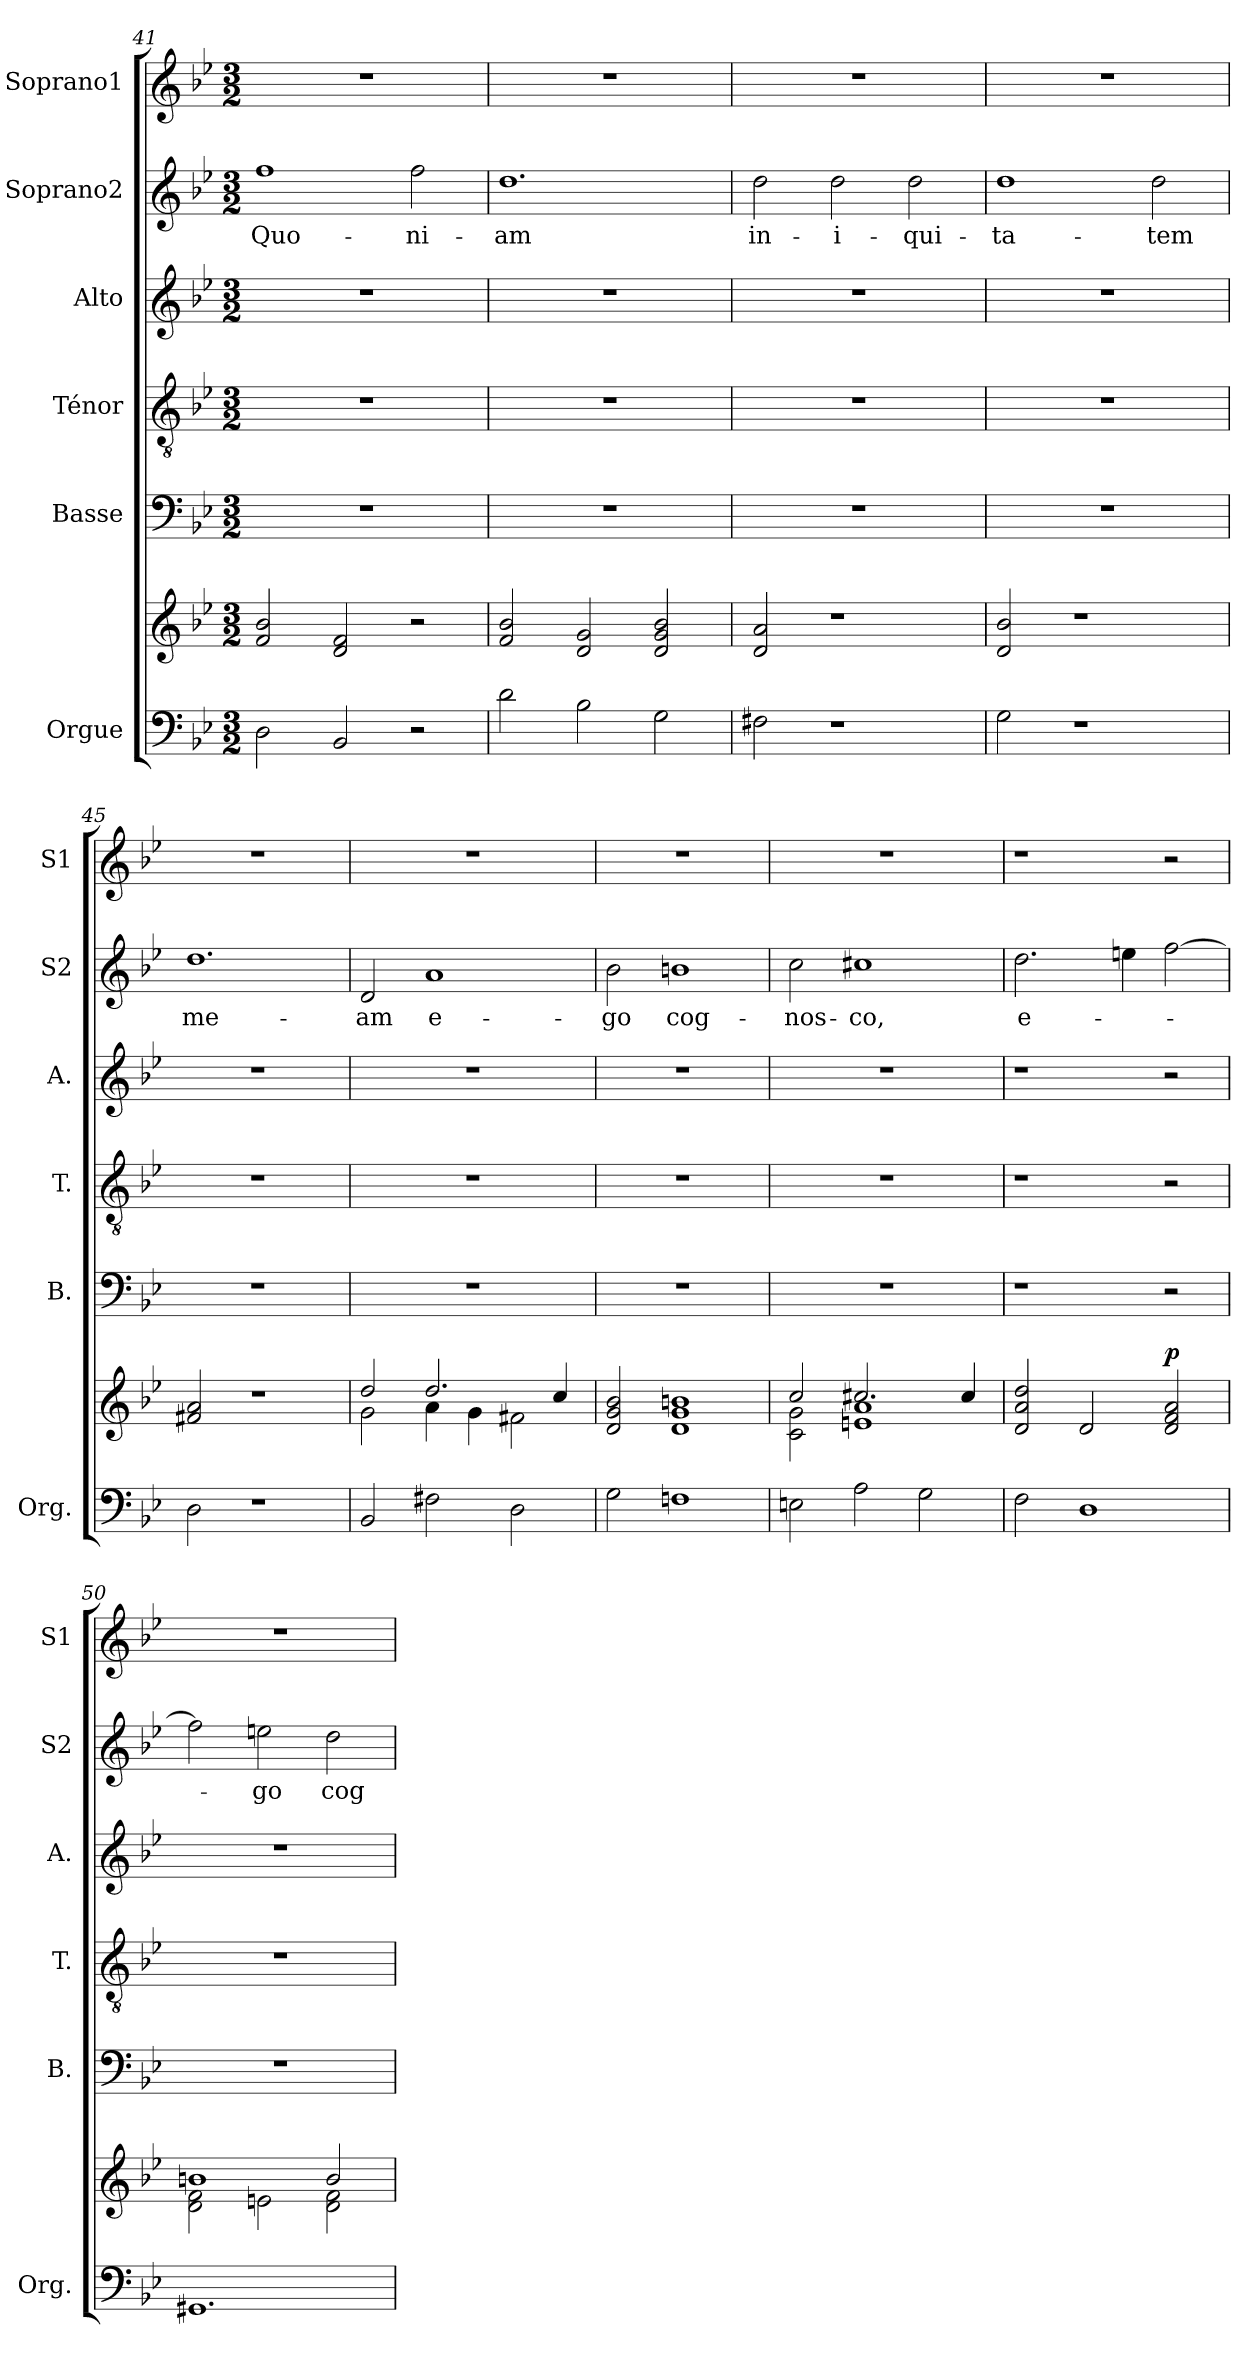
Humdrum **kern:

**kern	**kern	**dynam	**kern	**kern	**kern	**kern	**text	**kern
*part6	*part6	*part6	*part5	*part4	*part3	*part2	*part2	*part1
*staff7	*staff6	*staff6/7	*staff5	*staff4	*staff3	*staff2	*staff2	*staff1
*I"Orgue	*	*	*I"Basse	*I"Ténor	*I"Alto	*I"Soprano2	*	*I"Soprano1
*I'Org.	*	*	*I'B.	*I'T.	*I'A.	*I'S2	*	*I'S1
*clefF4	*clefG2	*	*clefF4	*clefGv2	*clefG2	*clefG2	*	*clefG2
*k[b-e-]	*k[b-e-]	*	*k[b-e-]	*k[b-e-]	*k[b-e-]	*k[b-e-]	*	*k[b-e-]
*M3/2	*M3/2	*	*M3/2	*M3/2	*M3/2	*M3/2	*	*M3/2
=41	=41	=41	=41	=41	=41	=41	=41	=41
!	!	!	!	!	!	!	!LO:LY:b	!
2D\	2f/ 2b-/	.	1.r	1.r	1.r	1ff	-Quo-	1.r
2BB-/	2d/ 2f/	.	.	.	.	.	.	.
!	!	!	!	!	!	!	!LO:LY:b	!
2r	2r	.	.	.	.	2ff\	-ni-	.
=42	=42	=42	=42	=42	=42	=42	=42	=42
!	!	!	!	!	!	!	!LO:LY:b	!
2d\	2f/ 2b-/	.	1.r	1.r	1.r	1.dd	-am	1.r
2B-\	2d/ 2g/	.	.	.	.	.	.	.
2G\	2d/ 2g/ 2b-/	.	.	.	.	.	.	.
!!LO:LB:g=z
=43	=43	=43	=43	=43	=43	=43	=43	=43
!	!	!	!	!	!	!	!LO:LY:b	!
2F#X\	2d/ 2a/	.	1.r	1.r	1.r	2dd\	in-	1.r
!	!	!	!	!	!	!	!LO:LY:b	!
1r	1r	.	.	.	.	2dd\	-i-	.
!	!	!	!	!	!	!	!LO:LY:b	!
.	.	.	.	.	.	2dd\	-qui-	.
=44	=44	=44	=44	=44	=44	=44	=44	=44
!	!	!	!	!	!	!	!LO:LY:b	!
2G\	2d/ 2b-/	.	1.r	1.r	1.r	1dd	-ta-	1.r
1r	1r	.	.	.	.	.	.	.
!	!	!	!	!	!	!	!LO:LY:b	!
.	.	.	.	.	.	2dd\	-tem	.
=45	=45	=45	=45	=45	=45	=45	=45	=45
!	!	!	!	!	!	!	!LO:LY:b	!
2D\	2f#X/ 2a/	.	1.r	1.r	1.r	1.dd	me-	1.r
1r	1r	.	.	.	.	.	.	.
=46	=46	=46	=46	=46	=46	=46	=46	=46
*	*^	*	*	*	*	*	*	*
!	!	!	!	!	!	!	!	!LO:LY:b	!
2BB-/	2dd/	2g\	.	1.r	1.r	1.r	2d/	-am	1.r
!	!	!	!	!	!	!	!	!LO:LY:b	!
2F#X\	2.dd/	4a\	.	.	.	.	1a	e-	.
.	.	4g\	.	.	.	.	.	.	.
2D\	.	2f#X\	.	.	.	.	.	.	.
.	4cc/	.	.	.	.	.	.	.	.
*	*v	*v	*	*	*	*	*	*	*
=47	=47	=47	=47	=47	=47	=47	=47	=47
!	!	!	!	!	!	!	!LO:LY:b	!
2G\	2d/ 2g/ 2b-/	.	1.r	1.r	1.r	2b-\	-go	1.r
!	!	!	!	!	!	!	!LO:LY:b	!
1Fn	1d 1g 1bn	.	.	.	.	1bn	cog-	.
=48	=48	=48	=48	=48	=48	=48	=48	=48
*	*^	*	*	*	*	*	*	*
!	!	!	!	!	!	!	!	!LO:LY:b	!
2En\	2cc/	2c\ 2g\	.	1.r	1.r	1.r	2cc\	-nos-	1.r
!	!	!	!	!	!	!	!	!LO:LY:b	!
2A\	2.cc#X/	1en 1a	.	.	.	.	1cc#X	-co,	.
2G\	.	.	.	.	.	.	.	.	.
.	4cc#/	.	.	.	.	.	.	.	.
*	*v	*v	*	*	*	*	*	*	*
=49	=49	=49	=49	=49	=49	=49	=49	=49
!	!	!	!	!	!	!	!LO:LY:b	!
2F\	2d/ 2a/ 2dd/	.	1r	1r	1r	2.dd\	e-	1r
1D	2d/	.	.	.	.	.	.	.
.	.	.	.	.	.	4eeni\	.	.
!	!	!LO:DY:a	!	!	!	!	!	!
.	2d/ 2f/ 2a/	p	2r	2r	2r	[2ff\	.	2r
=50	=50	=50	=50	=50	=50	=50	=50	=50
*	*^	*	*	*	*	*	*	*
1.GG#X	1bn	2d\ 2f\	.	1.r	1.r	1.r	2ff\]	.	1.r
!	!	!	!	!	!	!	!	!LO:LY:b	!
.	.	2en\	.	.	.	.	2een\	-go	.
!	!	!	!	!	!	!	!	!LO:LY:b	!
.	2b/	2d\ 2f\	.	.	.	.	2dd\	cog-	.
*	*v	*v	*	*	*	*	*	*	*
=	=	=	=	=	=	=	=	=
*-	*-	*-	*-	*-	*-	*-	*-	*-
